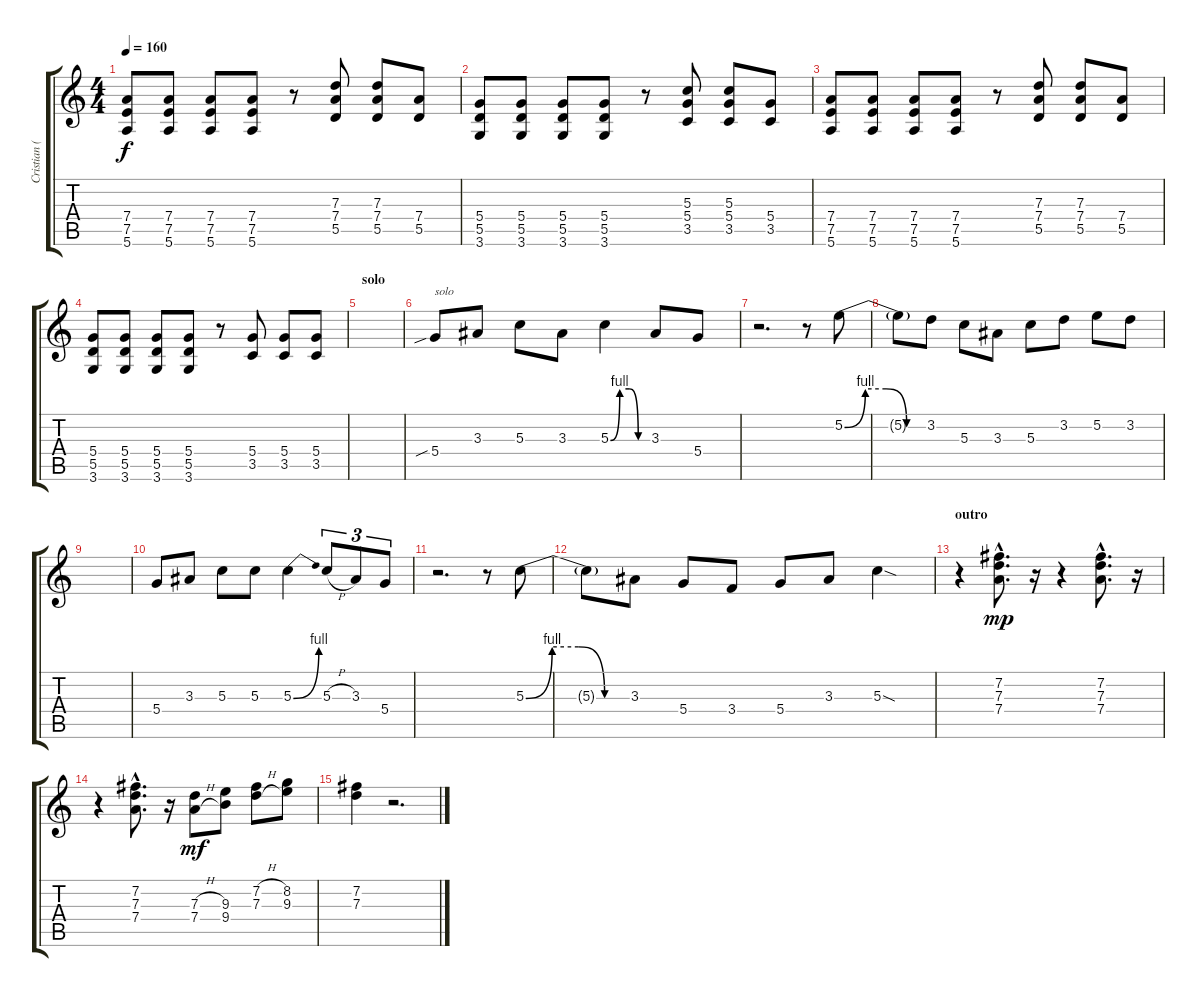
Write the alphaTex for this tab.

\track ("Cristian (guitarra)" "Cristian (") {instrument overdrivenguitar}
\staff {score tabs}
\tuning (E4 B3 G3 D3 A2 E2) {hide}
\ts (4 4)
\tempo 160
\clef g2
\ks c
(7.4 7.5 5.6).8{dy f} (7.4 7.5 5.6).8 (7.4 7.5 5.6).8 (7.4 7.5 5.6).8 r.8 (7.3 7.4 5.5).8 (7.3 7.4 5.5).8 (7.4 5.5).8 |
(5.4 5.5 3.6).8 (5.4 5.5 3.6).8 (5.4 5.5 3.6).8 (5.4 5.5 3.6).8 r.8 (5.3 5.4 3.5).8 (5.3 5.4 3.5).8 (5.4 3.5).8 |
(7.4 7.5 5.6).8 (7.4 7.5 5.6).8 (7.4 7.5 5.6).8 (7.4 7.5 5.6).8 r.8 (7.3 7.4 5.5).8 (7.3 7.4 5.5).8 (7.4 5.5).8 |
(5.4 5.5 3.6).8 (5.4 5.5 3.6).8 (5.4 5.5 3.6).8 (5.4 5.5 3.6).8 r.8 (5.4 3.5).8 (5.4 3.5).8 (5.4 3.5).8 |
\section ("" "solo")
|
5.4{sib}.8{txt "solo"} 3.3.8 5.3.8 3.3.8 5.3{be (custom 0 0 15 4 30 4 45 0 60 0)}.4 3.3.8 5.4.8 |
r.2{d} r.8 5.2{be (custom 0 0 15 4 30 4 45 0 60 0)}.8 |
5.2{t}.8 3.2.8 5.3.8 3.3.8 5.3.8 3.2.8 5.2.8 3.2.8 |
|
5.4.8 3.3.8 5.3.8 5.3.8 5.3{be (bend 0 0 60 4)}.4 5.3{h}.8{tu (3 2)} 3.3.8{tu (3 2)} 5.4.8{tu (3 2)} |
r.2{d} r.8 5.3{be (custom 0 0 15 4 30 4 45 0 60 0)}.8 |
5.3{t}.8 3.3.8 5.4.8 3.4.8 5.4.8 3.3.8 5.3{sod}.4 |
\section ("" "outro")
r.4{volume 13 balance 0 instrument overdrivenguitar} (7.2{hac} 7.3{hac} 7.4{hac}).8{d dy mp} r.16 r.4 (7.2{hac} 7.3{hac} 7.4{hac}).8{d} r.16 |
r.4 (7.2{hac} 7.3{hac} 7.4{hac}).8{d} r.16 (7.3{h} 7.4{h}).8{dy mf} (9.3 9.4).8 (7.2{h} 7.3{h}).8 (8.2 9.3).8 |
(7.2 7.3).4 r.2{d}
